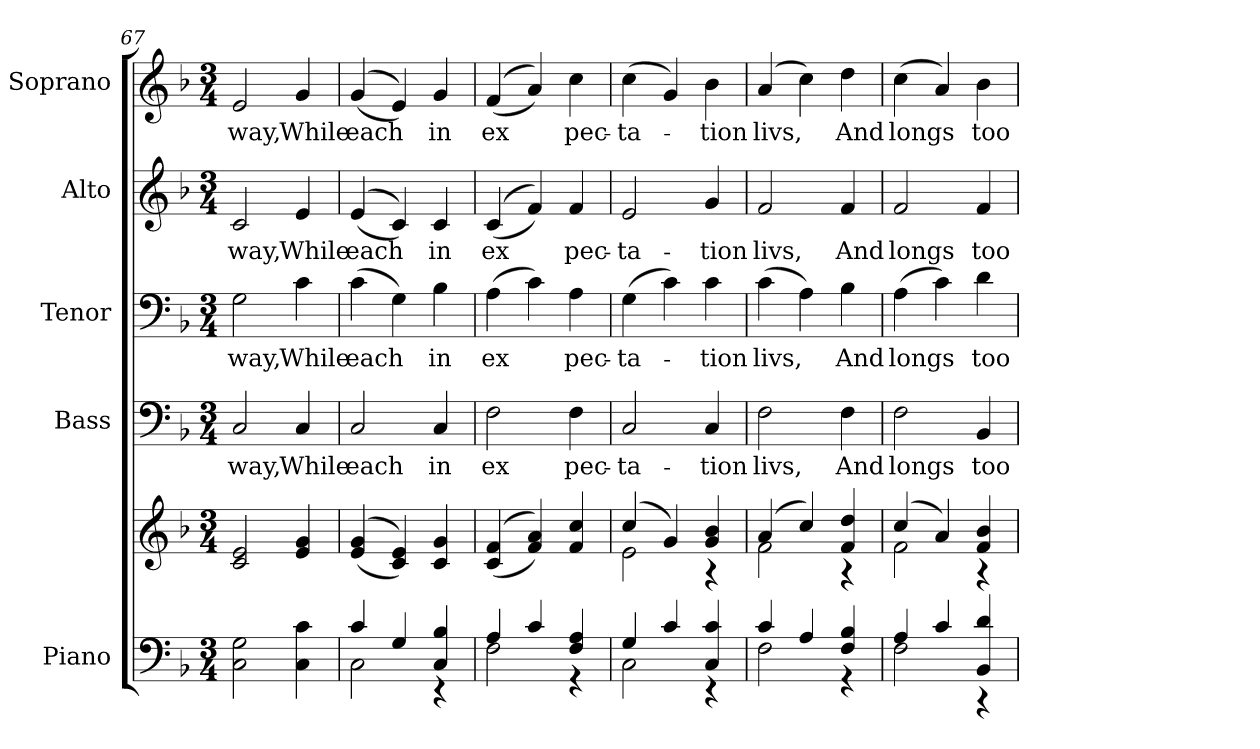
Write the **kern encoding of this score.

**kern	**kern	**kern	**text	**kern	**text	**kern	**text	**kern	**text
*part5	*part5	*part4	*part4	*part3	*part3	*part2	*part2	*part1	*part1
*staff6	*staff5	*staff4	*staff4	*staff3	*staff3	*staff2	*staff2	*staff1	*staff1
*I"Piano	*	*I"Bass	*	*I"Tenor	*	*I"Alto	*	*I"Soprano	*
*I'Pno.	*	*I'B.	*	*I'T.	*	*I'A.	*	*I'S.	*
!!LO:LB:g=z
*clefF4	*clefG2	*clefF4	*	*clefF4	*	*clefG2	*	*clefG2	*
*k[b-]	*k[b-]	*k[b-]	*	*k[b-]	*	*k[b-]	*	*k[b-]	*
*F:	*F:	*F:	*	*F:	*	*F:	*	*F:	*
*M3/4	*M3/4	*M3/4	*	*M3/4	*	*M3/4	*	*M3/4	*
=67	=67	=67	=67	=67	=67	=67	=67	=67	=67
!	!	!	!LO:LY:b:color=#000000	!	!	!	!	!	!
!	!	!	!	!	!LO:LY:b:color=#000000	!	!	!	!
!	!	!	!	!	!	!	!LO:LY:b:color=#000000	!	!
!	!	!	!	!	!	!	!	!	!LO:LY:b:color=#000000
2Ci\ 2Gi	2ci/ 2ei	2Ci/	way,	2Gi\	way,	2ci/	way,	2ei/	way,
!	!	!	!LO:LY:b:color=#000000	!	!	!	!	!	!
!	!	!	!	!	!LO:LY:b:color=#000000	!	!	!	!
!	!	!	!	!	!	!	!LO:LY:b:color=#000000	!	!
!	!	!	!	!	!	!	!	!	!LO:LY:b:color=#000000
4Ci\ 4ci	4ei/ 4gi	4Ci/	While	4ci\	While	4ei/	While	4gi/	While
=68	=68	=68	=68	=68	=68	=68	=68	=68	=68
*^	*	*	*	*	*	*	*	*	*
!	!	!	!	!LO:LY:b:color=#000000	!	!	!	!	!	!
!	!	!	!	!	!	!LO:LY:b:color=#000000	!	!	!	!
!	!	!	!	!	!	!	!	!LO:LY:b:color=#000000	!	!
!	!	!	!	!	!	!	!	!	!	!LO:LY:b:color=#000000
4ci/	2Ci\	((4ei/ 4gi	2Ci/	each	(4ci\	each	((4ei/	each	((4gi/	each
4Gi/	.	4ci/ 4ei))	.	.	4Gi\)	.	4ci/))	.	4ei/))	.
!	!	!	!	!LO:LY:b:color=#000000	!	!	!	!	!	!
!	!	!	!	!	!	!LO:LY:b:color=#000000	!	!	!	!
!	!	!	!	!	!	!	!	!LO:LY:b:color=#000000	!	!
!	!	!	!	!	!	!	!	!	!	!LO:LY:b:color=#000000
4Ci/ 4B-i	4r	4ci/ 4gi	4Ci/	in	4B-i\	in	4ci/	in	4gi/	in
!!LO:PB:g=z
=69	=69	=69	=69	=69	=69	=69	=69	=69	=69	=69
!	!	!	!	!LO:LY:b:color=#000000	!	!	!	!	!	!
!	!	!	!	!	!	!LO:LY:b:color=#000000	!	!	!	!
!	!	!	!	!	!	!	!	!LO:LY:b:color=#000000	!	!
!	!	!	!	!	!	!	!	!	!	!LO:LY:b:color=#000000
4Ai/	2Fi\	((4ci/ 4fi	2Fi\	ex	(4Ai\	ex	((4ci/	ex	((4fi/	ex
4ci/	.	4fi/ 4ai))	.	.	4ci\)	.	4fi/))	.	4ai/))	.
!	!	!	!	!LO:LY:b:color=#000000	!	!	!	!	!	!
!	!	!	!	!	!	!LO:LY:b:color=#000000	!	!	!	!
!	!	!	!	!	!	!	!	!LO:LY:b:color=#000000	!	!
!	!	!	!	!	!	!	!	!	!	!LO:LY:b:color=#000000
4Fi/ 4Ai	4r	4fi/ 4cci	4Fi\	pec-	4Ai\	pec-	4fi/	pec-	4cci\	pec-
=70	=70	=70	=70	=70	=70	=70	=70	=70	=70	=70
*	*	*^	*	*	*	*	*	*	*	*
!	!	!	!	!	!LO:LY:b:color=#000000	!	!	!	!	!	!
!	!	!	!	!	!	!	!LO:LY:b:color=#000000	!	!	!	!
!	!	!	!	!	!	!	!	!	!LO:LY:b:color=#000000	!	!
!	!	!	!	!	!	!	!	!	!	!	!LO:LY:b:color=#000000
4Gi/	2Ci\	(4cci/	2ei\	2Ci/	-ta-	(4Gi\	-ta-	2ei/	-ta-	(4cci\	-ta-
4ci/	.	4gi/)	.	.	.	4ci\)	.	.	.	4gi/)	.
!	!	!	!	!	!LO:LY:b:color=#000000	!	!	!	!	!	!
!	!	!	!	!	!	!	!LO:LY:b:color=#000000	!	!	!	!
!	!	!	!	!	!	!	!	!	!LO:LY:b:color=#000000	!	!
!	!	!	!	!	!	!	!	!	!	!	!LO:LY:b:color=#000000
4Ci/ 4ci	4r	4gi/ 4b-i	4r	4Ci/	-tion	4ci\	-tion	4gi/	-tion	4b-i\	-tion
!!LO:LB:g=z
=71	=71	=71	=71	=71	=71	=71	=71	=71	=71	=71	=71
!	!	!	!	!	!LO:LY:b:color=#000000	!	!	!	!	!	!
!	!	!	!	!	!	!	!LO:LY:b:color=#000000	!	!	!	!
!	!	!	!	!	!	!	!	!	!LO:LY:b:color=#000000	!	!
!	!	!	!	!	!	!	!	!	!	!	!LO:LY:b:color=#000000
4ci/	2Fi\	(4ai/	2fi\	2Fi\	livs,	(4ci\	livs,	2fi/	livs,	(4ai/	livs,
4Ai/	.	4cci/)	.	.	.	4Ai\)	.	.	.	4cci\)	.
!	!	!	!	!	!LO:LY:b:color=#000000	!	!	!	!	!	!
!	!	!	!	!	!	!	!LO:LY:b:color=#000000	!	!	!	!
!	!	!	!	!	!	!	!	!	!LO:LY:b:color=#000000	!	!
!	!	!	!	!	!	!	!	!	!	!	!LO:LY:b:color=#000000
4Fi/ 4B-i	4r	4fi/ 4ddi	4r	4Fi\	And	4B-i\	And	4fi/	And	4ddi\	And
=72	=72	=72	=72	=72	=72	=72	=72	=72	=72	=72	=72
!	!	!	!	!	!LO:LY:b:color=#000000	!	!	!	!	!	!
!	!	!	!	!	!	!	!LO:LY:b:color=#000000	!	!	!	!
!	!	!	!	!	!	!	!	!	!LO:LY:b:color=#000000	!	!
!	!	!	!	!	!	!	!	!	!	!	!LO:LY:b:color=#000000
4Ai/	2Fi\	(4cci/	2fi\	2Fi\	longs	(4Ai\	longs	2fi/	longs	(4cci\	longs
4ci/	.	4ai/)	.	.	.	4ci\)	.	.	.	4ai/)	.
!	!	!	!	!	!LO:LY:b:color=#000000	!	!	!	!	!	!
!	!	!	!	!	!	!	!LO:LY:b:color=#000000	!	!	!	!
!	!	!	!	!	!	!	!	!	!LO:LY:b:color=#000000	!	!
!	!	!	!	!	!	!	!	!	!	!	!LO:LY:b:color=#000000
4BB-i/ 4di	4r	4fi/ 4b-i	4r	4BB-i/	too	4di\	too	4fi/	too	4b-i\	too
*v	*v	*	*	*	*	*	*	*	*	*	*
*	*v	*v	*	*	*	*	*	*	*	*
=	=	=	=	=	=	=	=	=	=
*-	*-	*-	*-	*-	*-	*-	*-	*-	*-
